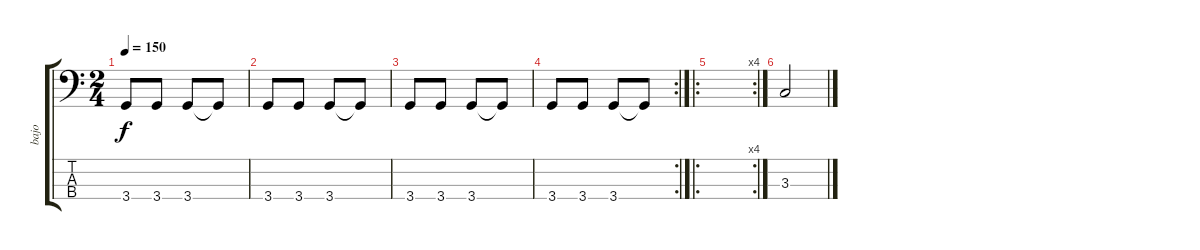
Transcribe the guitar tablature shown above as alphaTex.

\track ("bajo" "bajo") {instrument electricbasspick}
\staff {score tabs}
\tuning (G2 D2 A1 E1) {hide}
\ts (2 4)
\tempo 150
\clef f4
\ks c
3.4.8{dy f} 3.4.8 3.4.8 3.4{t}.8 |
3.4.8 3.4.8 3.4.8 3.4{t}.8 |
3.4.8 3.4.8 3.4.8 3.4{t}.8 |
\rc 2
3.4.8 3.4.8 3.4.8 3.4{t}.8 |
\ro
\rc 4
|
3.3.2
